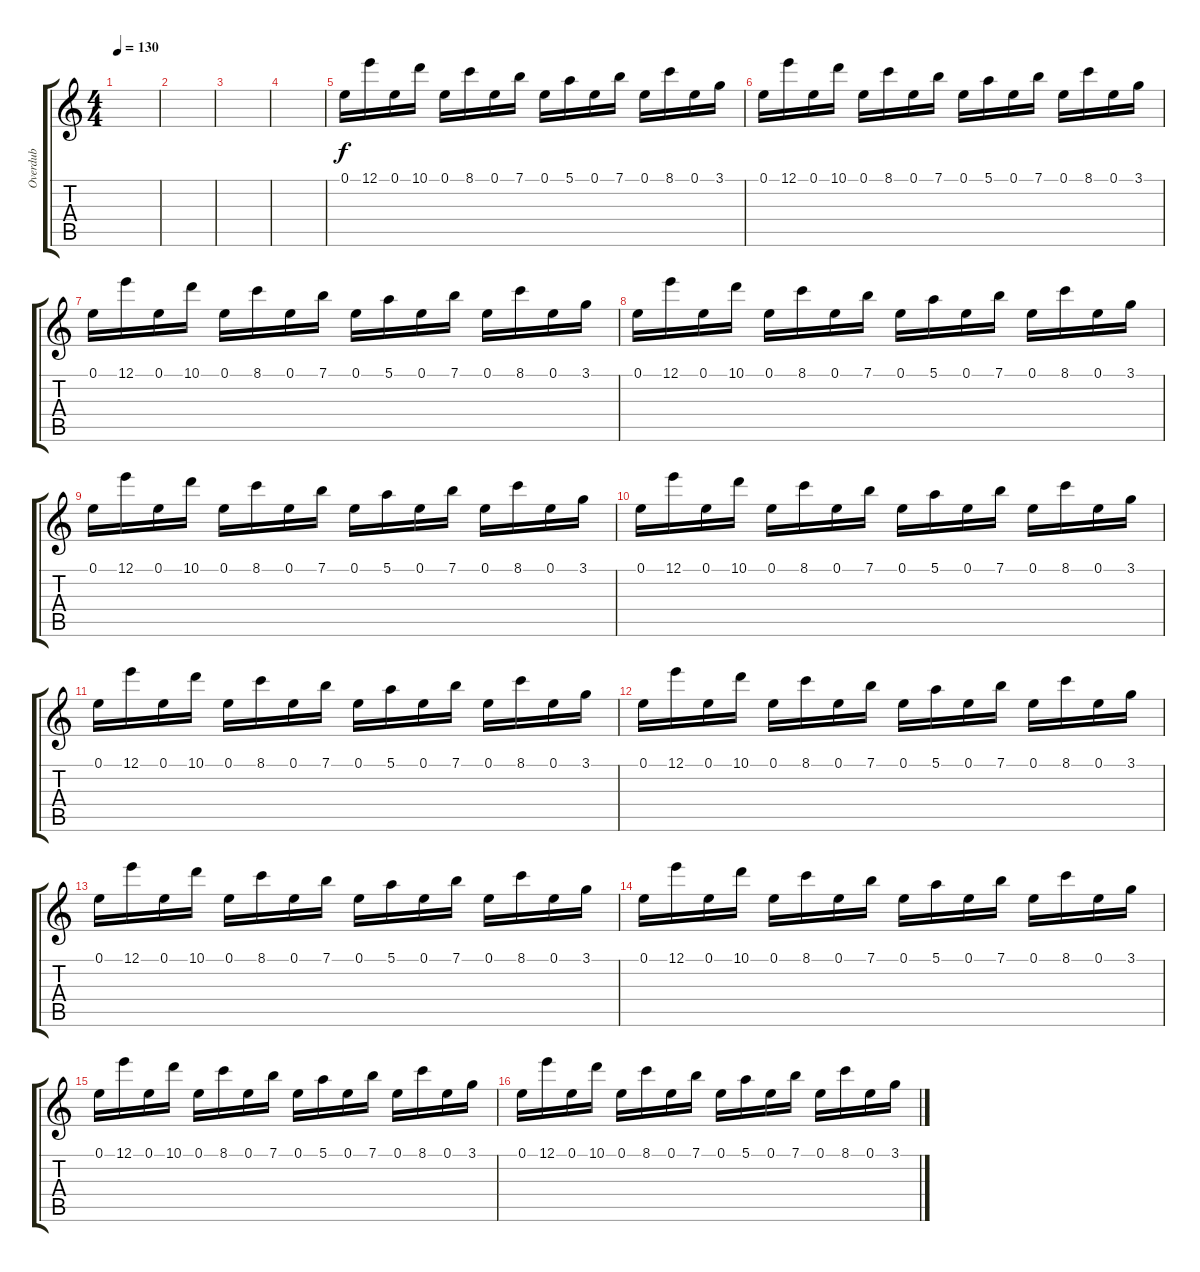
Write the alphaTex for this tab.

\track ("Overdub" "Overdub") {instrument overdrivenguitar}
\staff {score tabs}
\tuning (E4 B3 G3 D3 A2 D2) {hide}
\ts (4 4)
\tempo 130
\clef g2
\ks c
|
|
|
|
0.1.16 12.1.16 0.1.16 10.1.16 0.1.16 8.1.16 0.1.16 7.1.16 0.1.16 5.1.16 0.1.16 7.1.16 0.1.16 8.1.16 0.1.16 3.1.16 |
0.1.16 12.1.16 0.1.16 10.1.16 0.1.16 8.1.16 0.1.16 7.1.16 0.1.16 5.1.16 0.1.16 7.1.16 0.1.16 8.1.16 0.1.16 3.1.16 |
0.1.16 12.1.16 0.1.16 10.1.16 0.1.16 8.1.16 0.1.16 7.1.16 0.1.16 5.1.16 0.1.16 7.1.16 0.1.16 8.1.16 0.1.16 3.1.16 |
0.1.16 12.1.16 0.1.16 10.1.16 0.1.16 8.1.16 0.1.16 7.1.16 0.1.16 5.1.16 0.1.16 7.1.16 0.1.16 8.1.16 0.1.16 3.1.16 |
0.1.16 12.1.16 0.1.16 10.1.16 0.1.16 8.1.16 0.1.16 7.1.16 0.1.16 5.1.16 0.1.16 7.1.16 0.1.16 8.1.16 0.1.16 3.1.16 |
0.1.16 12.1.16 0.1.16 10.1.16 0.1.16 8.1.16 0.1.16 7.1.16 0.1.16 5.1.16 0.1.16 7.1.16 0.1.16 8.1.16 0.1.16 3.1.16 |
0.1.16 12.1.16 0.1.16 10.1.16 0.1.16 8.1.16 0.1.16 7.1.16 0.1.16 5.1.16 0.1.16 7.1.16 0.1.16 8.1.16 0.1.16 3.1.16 |
0.1.16 12.1.16 0.1.16 10.1.16 0.1.16 8.1.16 0.1.16 7.1.16 0.1.16 5.1.16 0.1.16 7.1.16 0.1.16 8.1.16 0.1.16 3.1.16 |
0.1.16 12.1.16 0.1.16 10.1.16 0.1.16 8.1.16 0.1.16 7.1.16 0.1.16 5.1.16 0.1.16 7.1.16 0.1.16 8.1.16 0.1.16 3.1.16 |
0.1.16 12.1.16 0.1.16 10.1.16 0.1.16 8.1.16 0.1.16 7.1.16 0.1.16 5.1.16 0.1.16 7.1.16 0.1.16 8.1.16 0.1.16 3.1.16 |
0.1.16 12.1.16 0.1.16 10.1.16 0.1.16 8.1.16 0.1.16 7.1.16 0.1.16 5.1.16 0.1.16 7.1.16 0.1.16 8.1.16 0.1.16 3.1.16 |
0.1.16 12.1.16 0.1.16 10.1.16 0.1.16 8.1.16 0.1.16 7.1.16 0.1.16 5.1.16 0.1.16 7.1.16 0.1.16 8.1.16 0.1.16 3.1.16
